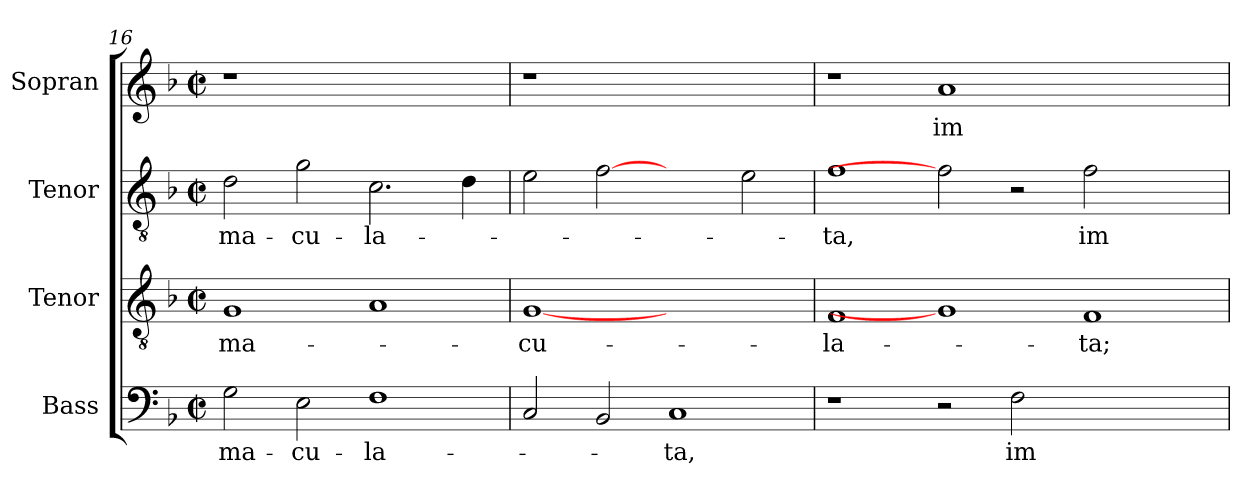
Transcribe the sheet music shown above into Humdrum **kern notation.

**kern	**text	**kern	**text	**kern	**text	**kern	**text
*part4	*part4	*part3	*part3	*part2	*part2	*part1	*part1
*staff4	*staff4	*staff3	*staff3	*staff2	*staff2	*staff1	*staff1
*I"Bass	*	*I"Tenor	*	*I"Tenor	*	*I"Sopran	*
*	*	*I'Tenor	*	*	*	*	*
*clefF4	*	*clefGv2	*	*clefGv2	*	*clefG2	*
*	*	*ITrd7c12	*	*ITrd7c12	*	*	*
*k[b-]	*	*k[b-]	*	*k[b-]	*	*k[b-]	*
*F:	*	*F:	*	*F:	*	*F:	*
*M2/2	*	*M2/2	*	*M2/2	*	*M2/2	*
*met(c|)	*	*met(c|)	*	*met(c|)	*	*met(c|)	*
=16	=16	=16	=16	=16	=16	=16	=16
!	!LO:LY:b:color=#000000	!	!	!	!	!	!
!	!	!	!LO:LY:b:color=#000000	!	!	!	!
!	!	!	!	!	!LO:LY:b:color=#000000	!LO:N:vis=1	!
2Gi\	-ma-	1GGi	-ma-	2Di\	-ma-	1r	.
!	!LO:LY:b:color=#000000	!	!	!	!	!	!
!	!	!	!	!	!LO:LY:b:color=#000000	!	!
2Ei\	-cu-	.	.	2Gi\	-cu-	.	.
!	!LO:LY:b:color=#000000	!	!	!	!	!	!
!	!	!	!	!	!LO:LY:b:color=#000000	!	!
1Fi	-la-	1AAi	.	2.Ci\	-la-	1ryy	.
.	.	.	.	4Di\	.	.	.
=17	=17	=17	=17	=17	=17	=17	=17
!	!	!	!LO:LY:b:color=#000000	!	!	!LO:N:vis=1	!
2Ci/	.	[1GGi	-cu-	2Ei\	.	1r	.
2BB-i/	.	.	.	[2Fi	.	.	.
!	!LO:LY:b:color=#000000	!	!	!	!	!	!
1Ci	-ta,	1ryy	.	2ryy	.	1ryy	.
.	.	.	.	2Ei\	.	.	.
=18	=18	=18	=18	=18	=18	=18	=18
!	!	!	!LO:LY:b:color=#000000	!	!	!	!
!	!	!	!	!	!LO:LY:b:color=#000000	!	!
1r	.	1FFi	-la-	1Fi	-ta,	1r	.
!	!	!	!	!	!	!	!LO:LY:b:color=#000000
2r	.	1GGi]	.	2Fi]	.	1ai	im-
!	!LO:LY:b:color=#000000	!	!	!	!	!	!
2Fi\	im-	.	.	2r	.	.	.
!	!	!	!LO:LY:b:color=#000000	!	!	!	!
!	!	!	!	!	!LO:LY:b:color=#000000	!	!
1ryy	.	1FFi	-ta;	2Fi\	im-	1ryy	.
.	.	.	.	2ryy	.	.	.
=	=	=	=	=	=	=	=
*-	*-	*-	*-	*-	*-	*-	*-
